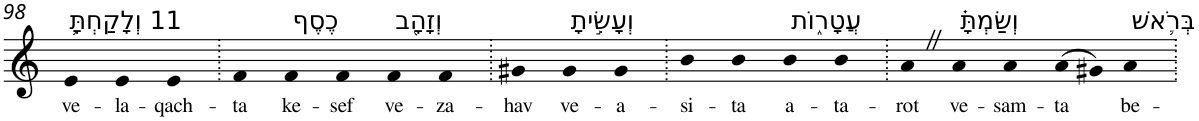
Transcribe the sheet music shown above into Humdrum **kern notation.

**kern	**text
*part1	*part1
*staff1	*staff1
*I"Piano	*
*I'Pno	*
!!LO:PB:g=z
*clefG2	*
*k[]	*
=98	=98
!LO:TX:a:t=11 וְלָקַחְתָּ֥	!
!	!LO:LY:b
4e	ve-
!	!LO:LY:b
4e	-la-
!	!LO:LY:b
4e	-qach-
=99.	=99.
!	!LO:LY:b
4f	-ta
!LO:TX:a:t=כֶסֶף	!
!	!LO:LY:b
4f	ke-
!	!LO:LY:b
4f	-sef
!LO:TX:a:t=וְזָהָ֖ב	!
!	!LO:LY:b
4f	ve-
!	!LO:LY:b
4f	-za-
=100.	=100.
!	!LO:LY:b
4g#X	-hav
!LO:TX:a:t=וְעָשִׂ֣יתָ	!
!	!LO:LY:b
4g#	ve-
!	!LO:LY:b
4g#	-a-
=101.	=101.
!	!LO:LY:b
4b	-si-
!	!LO:LY:b
4b	-ta
!LO:TX:a:t=עֲטָר֑וֹת	!
!	!LO:LY:b
4b	a-
!	!LO:LY:b
4b	-ta-
=102.	=102.
!	!LO:LY:b
4aZ	-rot
!LO:TX:a:t=וְשַׂמְתָּ֗	!
!	!LO:LY:b
4a	ve-
!	!LO:LY:b
4a	-sam-
!	!LO:LY:b
(>8a	-ta
8g#X)	.
!LO:TX:a:t=בְּרֹ֛אשׁ	!
!	!LO:LY:b
4a	be-
=.	=.
*-	*-
